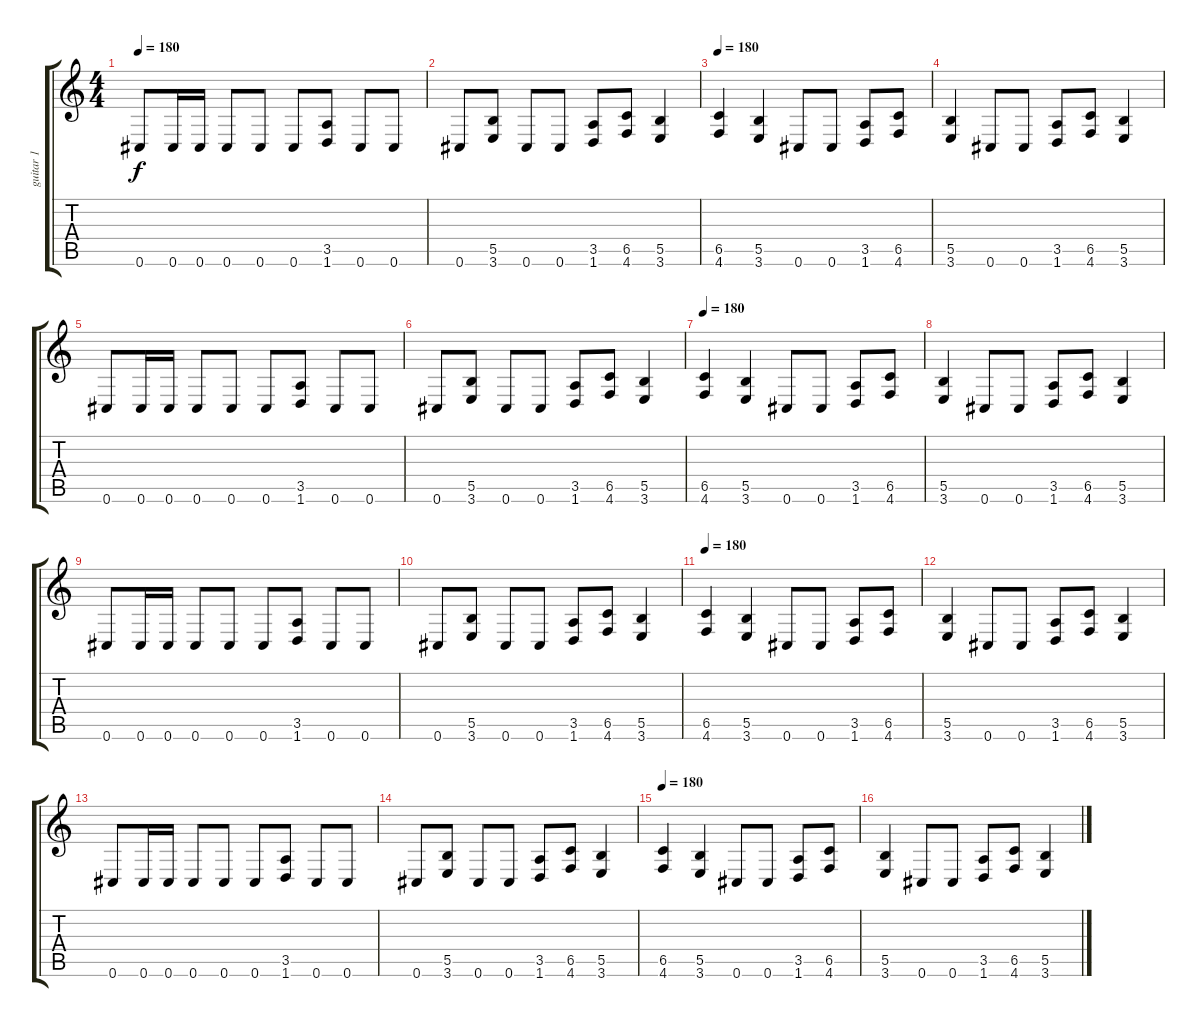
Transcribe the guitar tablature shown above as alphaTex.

\track ("guitar 1" "guitar 1") {instrument distortionguitar}
\staff {score tabs}
\tuning (Db4 Ab3 E3 B2 Gb2 Db2) {hide}
\ts (4 4)
\tempo 180
\clef g2
\ks c
0.6.8{dy f} 0.6.16 0.6.16 0.6.8 0.6.8 0.6.8 (3.5 1.6).8 0.6.8 0.6.8 |
0.6.8 (5.5 3.6).8 0.6.8 0.6.8 (3.5 1.6).8 (6.5 4.6).8 (5.5 3.6).4 |
\tempo 180
(6.5 4.6).4 (5.5 3.6).4 0.6.8 0.6.8 (3.5 1.6).8 (6.5 4.6).8 |
(5.5 3.6).4 0.6.8 0.6.8 (3.5 1.6).8 (6.5 4.6).8 (5.5 3.6).4 |
0.6.8 0.6.16 0.6.16 0.6.8 0.6.8 0.6.8 (3.5 1.6).8 0.6.8 0.6.8 |
0.6.8 (5.5 3.6).8 0.6.8 0.6.8 (3.5 1.6).8 (6.5 4.6).8 (5.5 3.6).4 |
\tempo 180
(6.5 4.6).4 (5.5 3.6).4 0.6.8 0.6.8 (3.5 1.6).8 (6.5 4.6).8 |
(5.5 3.6).4 0.6.8 0.6.8 (3.5 1.6).8 (6.5 4.6).8 (5.5 3.6).4 |
0.6.8 0.6.16 0.6.16 0.6.8 0.6.8 0.6.8 (3.5 1.6).8 0.6.8 0.6.8 |
0.6.8 (5.5 3.6).8 0.6.8 0.6.8 (3.5 1.6).8 (6.5 4.6).8 (5.5 3.6).4 |
\tempo 180
(6.5 4.6).4 (5.5 3.6).4 0.6.8 0.6.8 (3.5 1.6).8 (6.5 4.6).8 |
(5.5 3.6).4 0.6.8 0.6.8 (3.5 1.6).8 (6.5 4.6).8 (5.5 3.6).4 |
0.6.8 0.6.16 0.6.16 0.6.8 0.6.8 0.6.8 (3.5 1.6).8 0.6.8 0.6.8 |
0.6.8 (5.5 3.6).8 0.6.8 0.6.8 (3.5 1.6).8 (6.5 4.6).8 (5.5 3.6).4 |
\tempo 180
(6.5 4.6).4 (5.5 3.6).4 0.6.8 0.6.8 (3.5 1.6).8 (6.5 4.6).8 |
(5.5 3.6).4 0.6.8 0.6.8 (3.5 1.6).8 (6.5 4.6).8 (5.5 3.6).4
